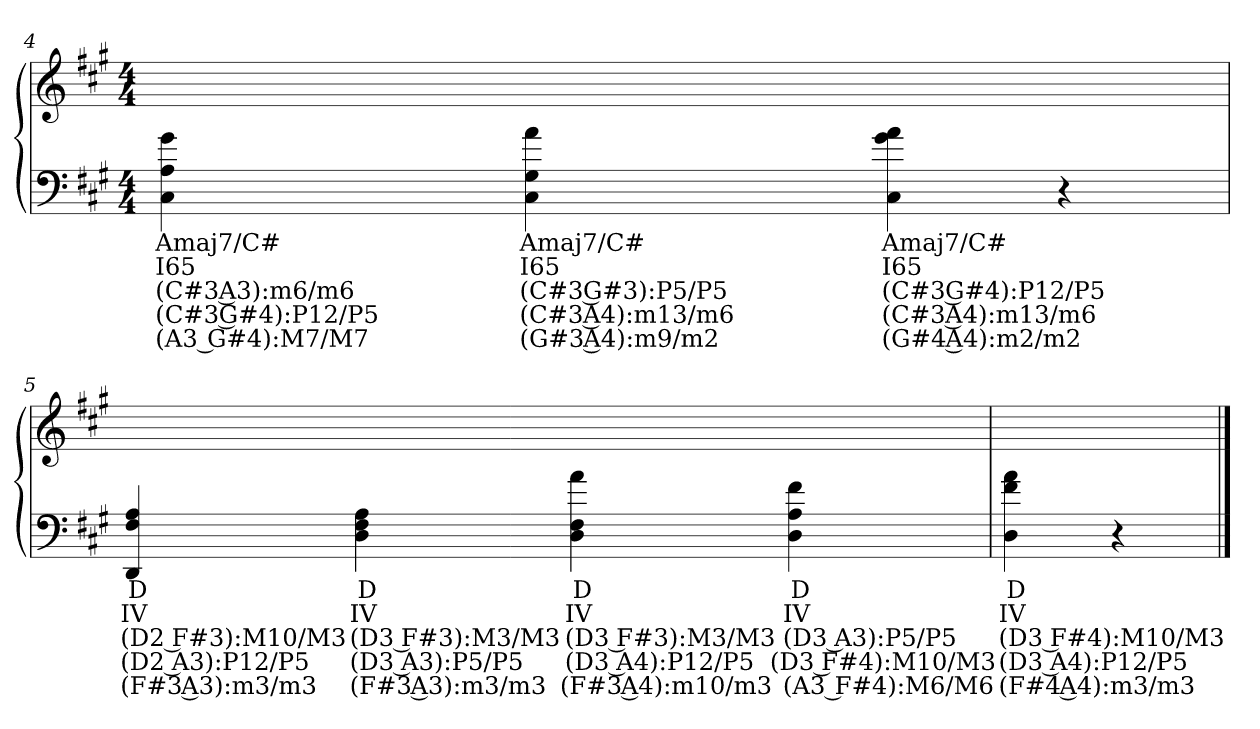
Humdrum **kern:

**kern	**text	**text	**text	**text	**text	**kern
*part2	*part2	*part2	*part2	*part2	*part2	*part1
*staff2	*staff2	*staff2	*staff2	*staff2	*staff2	*staff1
*clefF4	*	*	*	*	*	*clefG2
*k[f#c#g#]	*	*	*	*	*	*k[f#c#g#]
*A:	*	*	*	*	*	*A:
*M4/4	*	*	*	*	*	*M4/4
=4	=4	=4	=4	=4	=4	=4
4C# 4A 4g#	Amaj7/C#	I65	(C#3 A3):m6/m6	(C#3 G#4):P12/P5	(A3 G#4):M7/M7	1ryy
4C# 4G# 4a	Amaj7/C#	I65	(C#3 G#3):P5/P5	(C#3 A4):m13/m6	(G#3 A4):m9/m2	.
4C# 4g# 4a	Amaj7/C#	I65	(C#3 G#4):P12/P5	(C#3 A4):m13/m6	(G#4 A4):m2/m2	.
4r	.	.	.	.	.	.
=5	=5	=5	=5	=5	=5	=5
4DD 4F# 4A	D	IV	(D2 F#3):M10/M3	(D2 A3):P12/P5	(F#3 A3):m3/m3	1ryy
4D 4F# 4A	D	IV	(D3 F#3):M3/M3	(D3 A3):P5/P5	(F#3 A3):m3/m3	.
4D 4F# 4a	D	IV	(D3 F#3):M3/M3	(D3 A4):P12/P5	(F#3 A4):m10/m3	.
4D 4A 4f#	D	IV	(D3 A3):P5/P5	(D3 F#4):M10/M3	(A3 F#4):M6/M6	.
=6	=6	=6	=6	=6	=6	=6
4D 4f# 4a	D	IV	(D3 F#4):M10/M3	(D3 A4):P12/P5	(F#4 A4):m3/m3	2ryy
4r	.	.	.	.	.	.
==	==	==	==	==	==	==
*-	*-	*-	*-	*-	*-	*-
